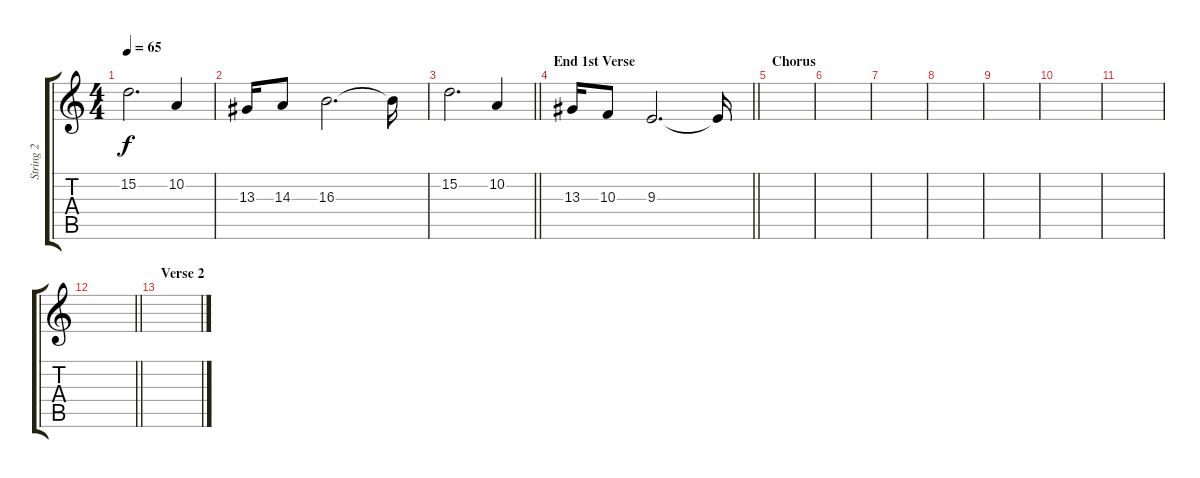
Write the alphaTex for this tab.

\track ("String 2" "String 2") {instrument choiraahs}
\staff {score tabs}
\tuning (E4 B3 G3 D3 A2 E2) {hide}
\ts (4 4)
\tempo 65
\clef g2
\ks c
15.2.2{d dy f} 10.2.4 |
13.3.16 14.3.8 16.3.2{d} 16.3{t}.16 |
\barLineRight lightlight
15.2.2{d} 10.2.4 |
\section ("" "End 1st Verse")
\barLineRight lightlight
13.3.16 10.3.8 9.3.2{d} 9.3{t}.16 |
\section ("" "Chorus")
|
|
|
|
|
|
|
\barLineRight lightlight
|
\section ("" "Verse 2")
